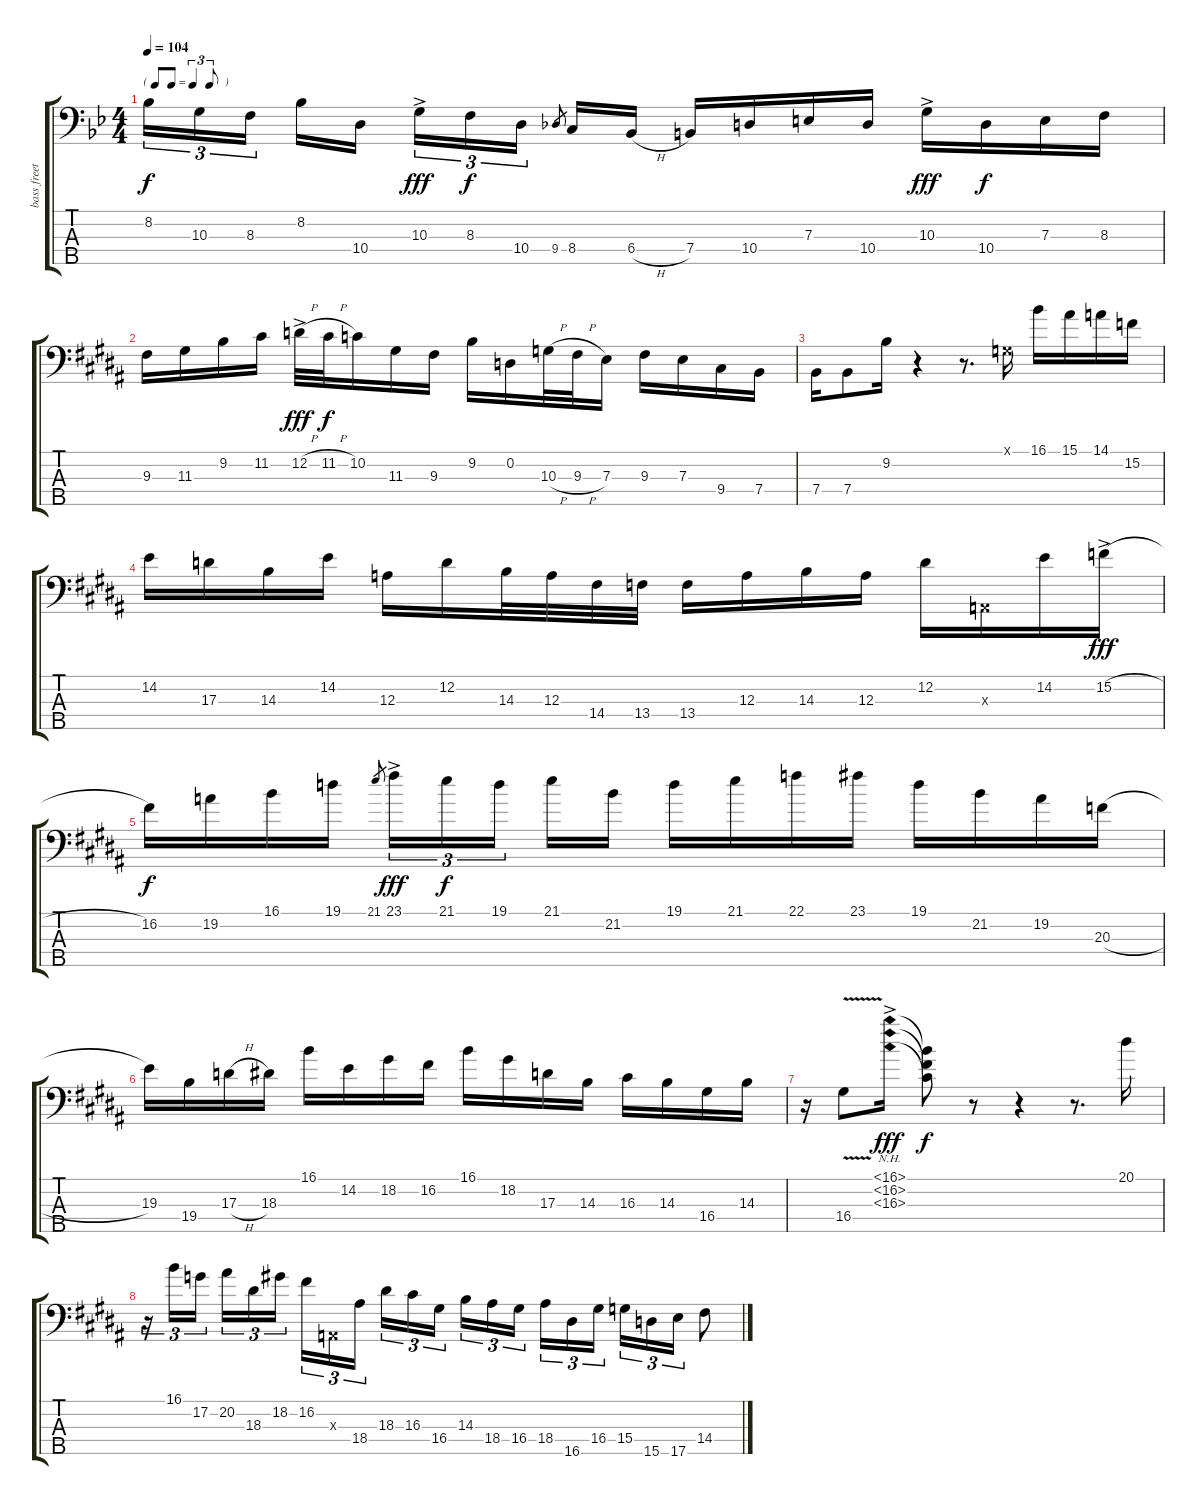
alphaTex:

\track ("bass freetless" "bass freet") {instrument fretlessbass}
\staff {score tabs}
\tuning (G2 D2 A1 E1 B0) {hide}
\ts (4 4)
\tf triplet8th
\tempo 104
\clef f4
\ks bb
8.2.16{tu (3 2) dy f} 10.3.16{tu (3 2)} 8.3.16{tu (3 2)} 8.2.16 10.4.16 10.3{ac}.16{tu (3 2) dy fff} 8.3.16{tu (3 2) dy f} 10.4.16{tu (3 2)} 9.4.8{gr} 8.4.16 6.4{h}.16 7.4.16 10.4.16 7.3.16 10.4.16 10.3{ac}.16{dy fff} 10.4.16{dy f} 7.3.16 8.3.16 |
\ks b
9.3.16 11.3.16 9.2.16 11.2.16 12.2{h ac}.32{dy fff} 11.2{h}.32{dy f} 10.2.16 11.3.16 9.3.16 9.2.16 0.2.16 10.3{h}.32 9.3{h}.32 7.3.16 9.3.16 7.3.16 9.4.16 7.4.16 |
7.4.16 7.4.8 9.2.16 r.4 r.8{d} 0.1{x}.16 16.1.16 15.1.16 14.1.16 15.2.16 |
14.2.16 17.3.16 14.3.16 14.2.16 12.3.16 12.2.16 14.3.32 12.3.32 14.4.32 13.4.32 13.4.16 12.3.16 14.3.16 12.3.16 12.2.16 0.3{x}.16 14.2.16 15.2{h ac}.16{dy fff} |
16.2.16{dy f} 19.2.16 16.1.16 19.1.16 21.1.8{gr} 23.1{ac}.16{tu (3 2) dy fff} 21.1.16{tu (3 2) dy f} 19.1.16{tu (3 2)} 21.1.16 21.2.16 19.1.16 21.1.16 22.1.16 23.1.16 19.1.16 21.2.16 19.2.16 20.3{h}.16 |
19.3.16 19.4.16 17.3{h}.16 18.3.16 16.1.16 14.2.16 18.2.16 16.2.16 16.1.16 18.2.16 17.3.16 14.3.16 16.3.16 14.3.16 16.4.16 14.3.16 |
r.16 16.4{v}.8 (16.1{nh ac} 16.2{nh} 16.3{nh}).16{dy fff} (16.1{t} 16.2{t} 16.3{t}).8{dy f} r.8 r.4 r.8{d} 20.1.16 |
r.16{tu (3 2)} 16.1.16{tu (3 2)} 17.2.16{tu (3 2)} 20.2.16{tu (3 2)} 18.3.16{tu (3 2)} 18.2.16{tu (3 2)} 16.2.16{tu (3 2)} 0.3{x}.16{tu (3 2)} 18.4.16{tu (3 2)} 18.3.16{tu (3 2)} 16.3.16{tu (3 2)} 16.4.16{tu (3 2)} 14.3.16{tu (3 2)} 18.4.16{tu (3 2)} 16.4.16{tu (3 2)} 18.4.16{tu (3 2)} 16.5.16{tu (3 2)} 16.4.16{tu (3 2)} 15.4.16{tu (3 2)} 15.5.16{tu (3 2)} 17.5.16{tu (3 2)} 14.4.8
